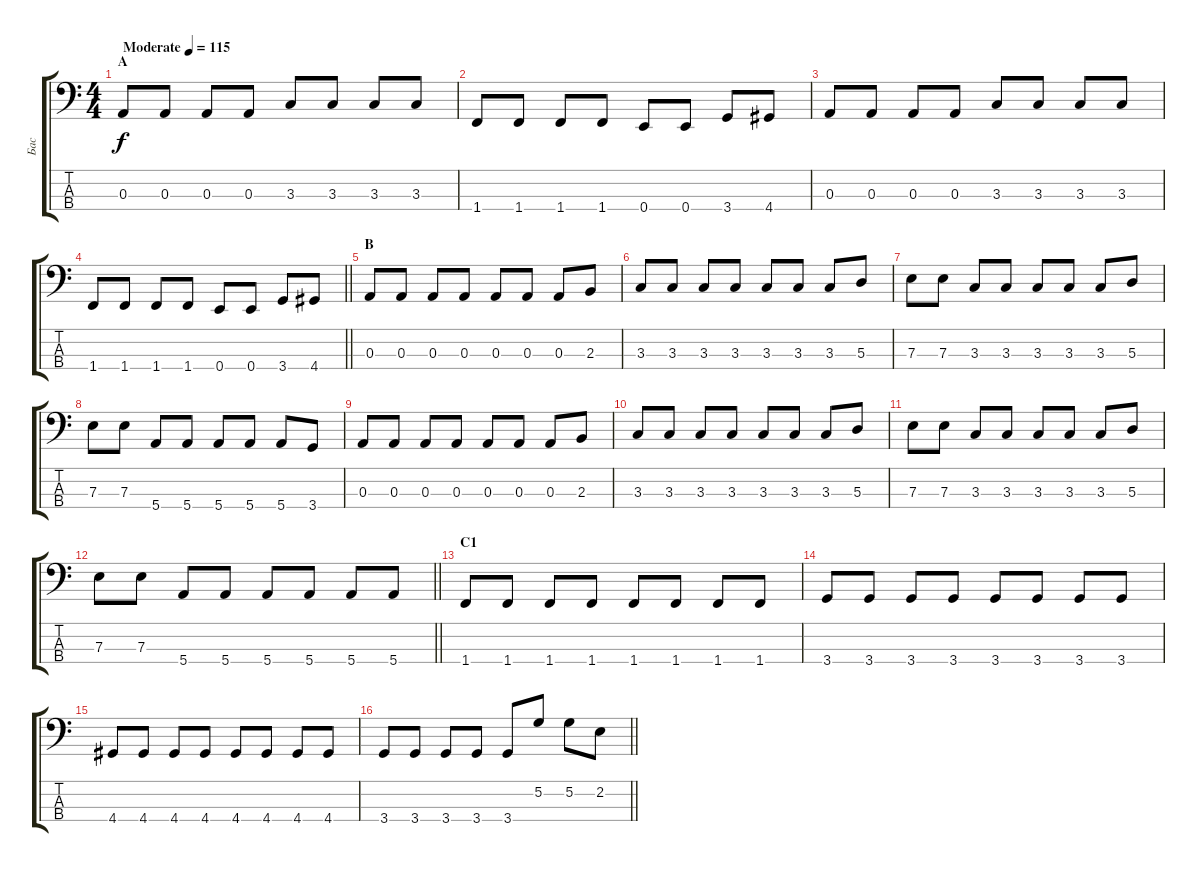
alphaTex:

\track ("Бас" "Бас") {instrument electricbassfinger}
\staff {score tabs}
\tuning (G2 D2 A1 E1) {hide}
\ts (4 4)
\section ("" "A")
\tempo (115 "Moderate")
\clef f4
\ks c
0.3.8{dy f instrument electricbassfinger} 0.3.8 0.3.8 0.3.8 3.3.8 3.3.8 3.3.8 3.3.8 |
1.4.8 1.4.8 1.4.8 1.4.8 0.4.8 0.4.8 3.4.8 4.4.8 |
0.3.8 0.3.8 0.3.8 0.3.8 3.3.8 3.3.8 3.3.8 3.3.8 |
\barLineRight lightlight
1.4.8 1.4.8 1.4.8 1.4.8 0.4.8 0.4.8 3.4.8 4.4.8 |
\section ("" "B")
0.3.8 0.3.8 0.3.8 0.3.8 0.3.8 0.3.8 0.3.8 2.3.8 |
3.3.8 3.3.8 3.3.8 3.3.8 3.3.8 3.3.8 3.3.8 5.3.8 |
7.3.8 7.3.8 3.3.8 3.3.8 3.3.8 3.3.8 3.3.8 5.3.8 |
7.3.8 7.3.8 5.4.8 5.4.8 5.4.8 5.4.8 5.4.8 3.4.8 |
0.3.8 0.3.8 0.3.8 0.3.8 0.3.8 0.3.8 0.3.8 2.3.8 |
3.3.8 3.3.8 3.3.8 3.3.8 3.3.8 3.3.8 3.3.8 5.3.8 |
7.3.8 7.3.8 3.3.8 3.3.8 3.3.8 3.3.8 3.3.8 5.3.8 |
\barLineRight lightlight
7.3.8 7.3.8 5.4.8 5.4.8 5.4.8 5.4.8 5.4.8 5.4.8 |
\section ("" "C1")
1.4.8 1.4.8 1.4.8 1.4.8 1.4.8 1.4.8 1.4.8 1.4.8 |
3.4.8 3.4.8 3.4.8 3.4.8 3.4.8 3.4.8 3.4.8 3.4.8 |
4.4.8 4.4.8 4.4.8 4.4.8 4.4.8 4.4.8 4.4.8 4.4.8 |
\barLineRight lightlight
3.4.8 3.4.8 3.4.8 3.4.8 3.4.8 5.2.8 5.2.8 2.2.8
